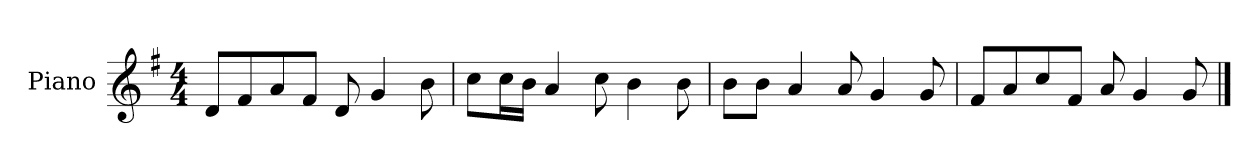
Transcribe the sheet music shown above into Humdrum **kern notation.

**kern
*part1
*staff1
*I"Piano
*I'P-no
*clefG2
*k[f#]
*M4/4
*MM90
=1
8d/L
8f#/
8a/
8f#/J
8d/
4g/
8b\
=2
8cc\L
16cc\L
16b\JJ
4a/
8cc\
4b\
8b\
=3
8b\L
8b\J
4a/
8a/
4g/
8g/
=4
8f#/L
8a/
8cc/
8f#/J
8a/
4g/
8g/
==
*-
